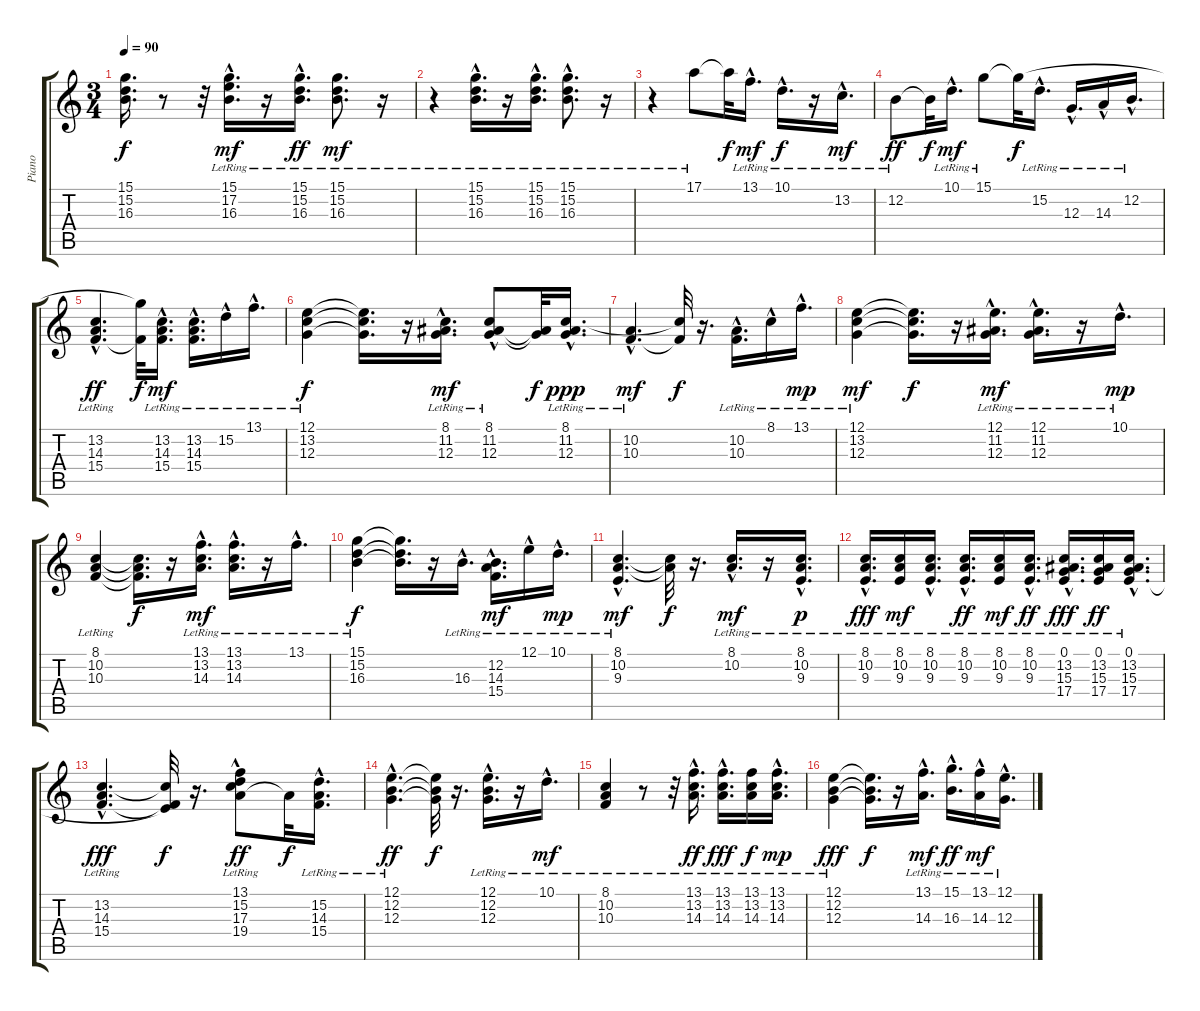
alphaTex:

\track ("Piano" "Piano") {instrument acousticgrandpiano}
\staff {score tabs}
\tuning (E4 B3 G3 D3 A2 E2) {hide}
\ts (3 4)
\tempo 90
\clef g2
\ks c
(15.1{t} 15.2{t} 16.3{t}).16{d dy f} r.8 r.32 (15.1{hac lr} 17.2{hac lr} 16.3{hac lr}).16{d dy mf} r.16 (15.1{hac lr} 15.2{hac lr} 16.3{hac lr}).16{d dy ff} (15.1{lr} 15.2{lr} 16.3{lr}).8{d dy mf} r.16 |
r.4 (15.1{hac lr} 15.2{hac lr} 16.3{hac lr}).16{d} r.16 (15.1{hac lr} 15.2{hac lr} 16.3{hac lr}).16{d} (15.1{lr} 15.2{hac lr} 16.3{hac lr}).8{d} r.16 |
r.4 17.1{lr}.8 17.1{t}.32{dy f} 13.1{hac lr}.16{d dy mf} 10.1{hac lr}.16{d dy f} r.16 13.2{hac lr}.16{d dy mf} |
12.2{lr}.8{dy ff} 12.2{t}.32{dy f} 10.1{hac lr}.16{d dy mf} 15.1{lr}.8 15.1{t}.32{dy f} 15.2{hac lr}.16{d} 12.3{hac lr}.16{d} 14.3{hac lr}.16 12.2{hac lr}.16{d} |
(13.2{hac lr} 14.3{hac lr} 15.4{lr}).4{d dy ff} (15.1{t} 15.4{t}).32{dy f} (13.2{hac lr} 14.3{hac lr} 15.4{hac lr}).16{d dy mf} (13.2{hac lr} 14.3{hac lr} 15.4{hac lr}).16{d} 15.2{hac lr}.16 13.1{hac lr}.16{d} |
(12.1{lr} 13.2{lr} 12.3{lr}).4{dy f} (12.1{t} 13.2{t} 12.3{t}).16{d} r.16 (8.1{hac lr} 11.2{hac lr} 12.3{hac lr}).16{d dy mf} (8.1{hac lr} 11.2{lr} 12.3{lr}).8 (11.2{t} 12.3{t}).32{dy f} (8.1{hac lr} 11.2{hac lr} 12.3{hac lr}).16{d dy ppp} |
(10.2{hac lr} 10.3{hac lr}).4{d dy mf} (8.1{t} 10.3{t}).32{dy f} r.16{d} (10.2{hac lr} 10.3{hac lr}).16{d} 8.1{hac lr}.16 13.1{hac lr}.16{d dy mp} |
(12.1{lr} 13.2{lr} 12.3{lr}).4{dy mf} (12.1{t} 13.2{t} 12.3{t}).16{d dy f} r.16 (12.1{hac lr} 11.2{hac lr} 12.3{hac lr}).16{d dy mf} (12.1{hac lr} 11.2{hac lr} 12.3{hac lr}).16{d} r.16 10.1{hac lr}.16{d dy mp} |
(8.1{lr} 10.2{lr} 10.3{lr}).4 (8.1{t} 10.2{t} 10.3{t}).16{d dy f} r.16 (13.1{hac lr} 13.2{hac lr} 14.3{hac lr}).16{d dy mf} (13.1{hac lr} 13.2{hac lr} 14.3{hac lr}).16{d} r.16 13.1{hac lr}.16{d} |
(15.1{lr} 15.2{lr} 16.3{lr}).4{dy f} (15.1{t} 15.2{t} 16.3{t}).16{d} r.16 16.3{hac lr}.16{d} (12.2{hac lr} 14.3{hac lr} 15.4{hac lr}).16{d dy mf} 12.1{hac lr}.16 10.1{hac lr}.16{d dy mp} |
(8.1{hac lr} 10.2{hac lr} 9.3{lr}).4{d dy mf} (8.1{t} 10.2{t}).32{dy f} r.16{d} (8.1{hac lr} 10.2{hac lr}).16{d dy mf} r.16 (8.1{hac lr} 10.2{hac lr} 9.3{hac lr}).16{d dy p} |
(8.1{hac lr} 10.2{hac lr} 9.3{hac lr}).16{d dy fff} (8.1{lr} 10.2{lr} 9.3{lr}).16{dy mf} (8.1{hac lr} 10.2{hac lr} 9.3{hac lr}).16{d} (8.1{hac lr} 10.2{hac lr} 9.3{hac lr}).16{d dy ff} (8.1{lr} 10.2{lr} 9.3{lr}).16{dy mf} (8.1{hac lr} 10.2{hac lr} 9.3{hac lr}).16{d dy ff} (0.1{hac lr} 13.2{hac lr} 15.3{hac lr} 17.4{hac lr}).16{d dy fff} (0.1{lr} 13.2{lr} 15.3{lr} 17.4{lr}).16{dy ff} (0.1{hac lr} 13.2{hac lr} 15.3{hac lr} 17.4{hac lr}).16{d} |
(13.2{hac lr} 14.3{hac lr} 15.4{hac lr}).4{d dy fff} (0.1{t} 13.2{t} 15.4{t}).32{dy f} r.16{d} (13.1{hac lr} 15.2{hac lr} 17.3{hac lr} 19.4{lr}).8{dy ff} 19.4{t}.32{dy f} (15.2{hac lr} 14.3{hac lr} 15.4{hac lr}).16{d} |
(12.1{hac lr} 12.2{hac lr} 12.3{hac lr}).4{d dy ff} (12.1{t} 12.2{t} 12.3{t}).32{dy f} r.16{d} (12.1{hac lr} 12.2{hac lr} 12.3{hac lr}).16{d} r.16 10.1{hac lr}.16{d dy mf} |
(8.1{lr} 10.2{lr} 10.3{lr}).4 r.8 r.32 (13.1{hac lr} 13.2{hac lr} 14.3{hac lr}).16{d dy ff} (13.1{hac lr} 13.2{hac lr} 14.3{hac lr}).16{d dy fff} (13.1{lr} 13.2{lr} 14.3{lr}).16{dy f} (13.1{hac lr} 13.2{hac lr} 14.3{hac lr}).16{d dy mp} |
(12.1{lr} 12.2{lr} 12.3{lr}).4{dy fff} (12.1{t} 12.2{t} 12.3{t}).16{d dy f} r.16 (13.1{hac lr} 14.3{hac lr}).16{d dy mf} (15.1{hac lr} 16.3{hac lr}).16{d dy ff} (13.1{hac lr} 14.3{hac lr}).16{dy mf} (12.1{hac lr} 12.3{hac lr}).16{d}
